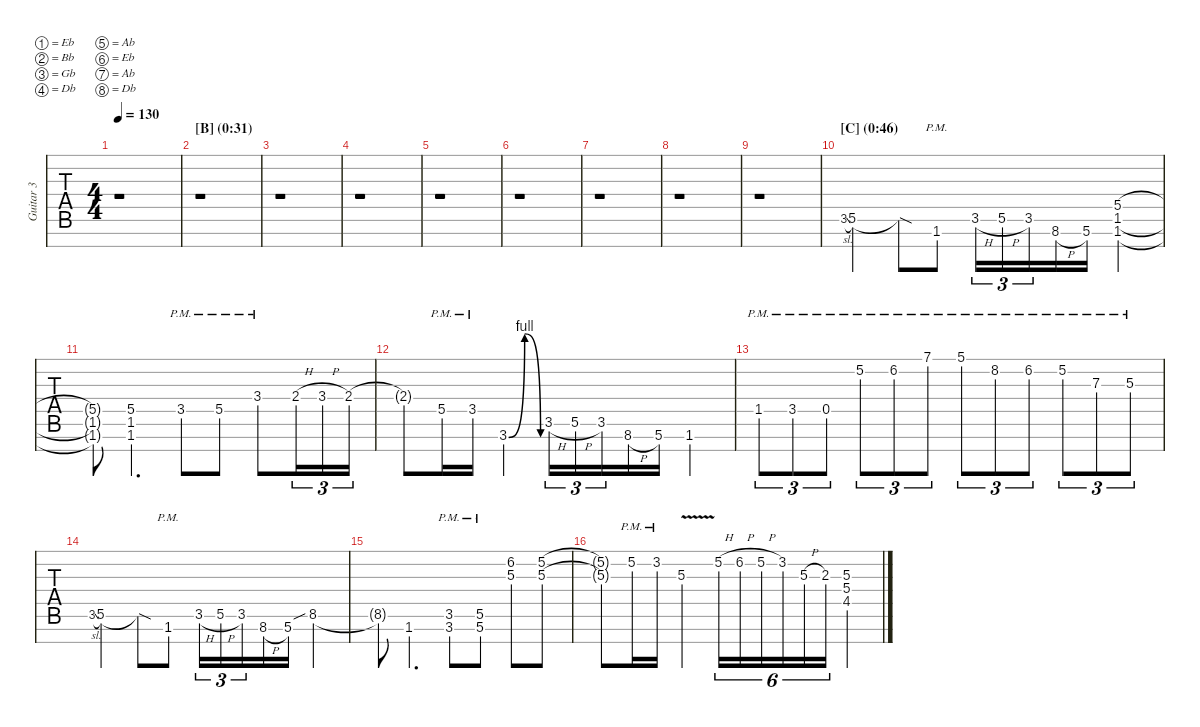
\defaultSystemsLayout 4
\hideDynamics
\bracketExtendMode nobrackets
\multiTrackTrackNamePolicy allsystems
\firstSystemTrackNameMode fullname
\otherSystemsTrackNameMode fullname
\track ("Guitar 3" "Guitar 3") {instrument overdrivenguitar}
\staff {tabs}
\tuning (Eb4 Bb3 Gb3 Db3 Ab2 Eb2 Ab1 Db1)
\ts (4 4)
\tempo 130
\clef g2
\ks aminor
r.1{dy mf} |
\section ("B" "(0:31)")
r.1 |
r.1 |
r.1 |
r.1 |
r.1 |
r.1 |
r.1 |
r.1 |
\section ("C" "(0:46)")
3.6{sl acc #}.8{gr onbeat instrument overdrivenguitar} 5.6{acc #}.4 5.6{sod t acc #}.8 1.7{pm}.8 3.6{h acc #}.16{tu (3 2)} 5.6{h acc #}.16{tu (3 2)} 3.6{acc #}.16{tu (3 2) beam merge} 8.7{h}.16 5.7{acc #}.16 (1.7 1.6 5.5{acc #}).4 |
(1.7{t} 1.6{t} 5.5{t acc #}).8 (1.7 1.6 5.5{acc #}).4{d} 3.5{pm}.8 5.5{pm acc #}.8 3.4{pm}.8{beam merge} 2.4{h acc #}.16{tu (3 2)} 3.4{h}.16{tu (3 2)} 2.4{acc #}.16{tu (3 2)} |
2.4{t acc #}.8 5.5{pm acc #}.16 3.5{pm}.16 3.7{be (bendrelease 0 0 10.2 4 20.4 4 32.4 0)}.4 3.6{h acc #}.16{tu (3 2)} 5.6{h acc #}.16{tu (3 2)} 3.6{acc #}.16{tu (3 2) beam merge} 8.7{h}.16 5.7{acc #}.16 1.7.4 |
1.5{pm}.8{tu (3 2)} 3.5{pm}.8{tu (3 2)} 0.5{pm acc #}.8{tu (3 2)} 5.2{pm acc #}.8{tu (3 2)} 6.2{pm}.8{tu (3 2)} 7.1{pm acc #}.8{tu (3 2)} 5.1{pm acc #}.8{tu (3 2)} 8.2{pm acc #}.8{tu (3 2)} 6.2{pm}.8{tu (3 2)} 5.2{pm acc #}.8{tu (3 2)} 7.3{pm acc #}.8{tu (3 2)} 5.3{pm}.8{tu (3 2)} |
3.6{sl acc #}.8{gr onbeat} 5.6{acc #}.4 5.6{sod t acc #}.8 1.7{pm}.8 3.6{h acc #}.16{tu (3 2)} 5.6{h acc #}.16{tu (3 2)} 3.6{acc #}.16{tu (3 2) beam merge} 8.7{h}.16 5.7{acc #}.16 8.6{sib}.4 |
8.6{t}.8 1.7.4{d} (3.7{pm} 3.6{pm acc #}).8 (5.7{pm acc #} 5.6{pm acc #}).8 (5.3 6.2).8 (5.3 5.2{acc #}).8 |
(5.3{t} 5.2{t acc #}).8 5.2{pm acc #}.16 3.2{pm acc #}.16 5.3{v}.4 5.2{h acc #}.16{tu (6 4)} 6.2{h}.16{tu (6 4)} 5.2{h acc #}.16{tu (6 4)} 3.2{acc #}.16{tu (6 4)} 5.3{h}.16{tu (6 4)} 2.3{acc #}.16{tu (6 4)} (4.5 5.3 5.4{acc #}).4
